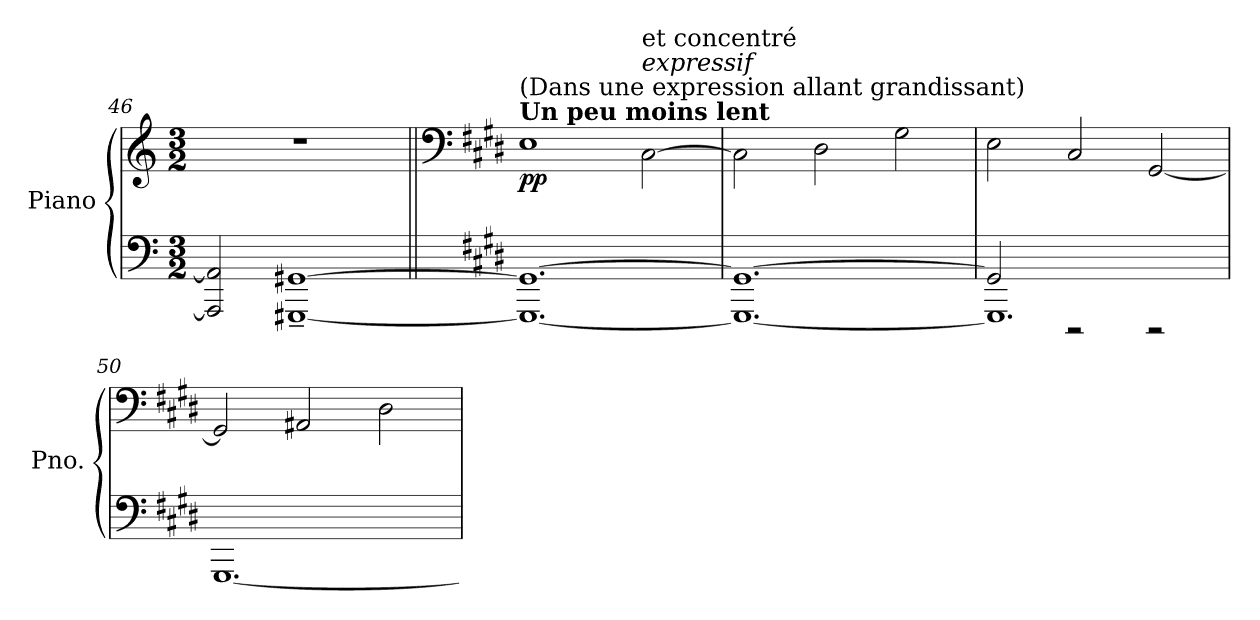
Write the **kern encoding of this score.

**kern	**kern	**dynam
*part1	*part1	*part1
*staff2	*staff1	*staff1/2
*I"Piano	*	*
*I'Pno.	*	*
*clefF4	*clefG2	*
*k[]	*k[]	*
*M3/2	*M3/2	*
=46	=46	=46
2AAA-/] 2AA-/]	1.r	.
[1GGG#X~ [1GG#X~	.	.
!!LO:LB:g=z
=47||	=47||	=47||
*	*clefF4	*
*k[f#c#g#d#]	*k[f#c#g#d#]	*
!	!LO:TX:B:t=Un peu moins lent	!
!	!LO:TX:t=(Dans une expression allant grandissant)	!
!	!	!LO:DY:b
1.GGG#_ 1.GG#_	1E	pp
!	!LO:TX:i:t=expressif	!
!	!LO:TX:t=et concentré	!
.	[2C#\	.
=48	=48	=48
1.GGG#_ 1.GG#_	2C#\]	.
.	2D#\	.
.	2G#\	.
=49	=49	=49
*^	*	*
1.GGG#]	2GG#/]	2E\	.
.	2r	2C#/	.
.	2r	[2GG#/	.
*v	*v	*	*
=50	=50	=50
[1.GGG#	2GG#/]	.
.	2AA#X/	.
.	2D#\	.
=	=	=
*-	*-	*-
